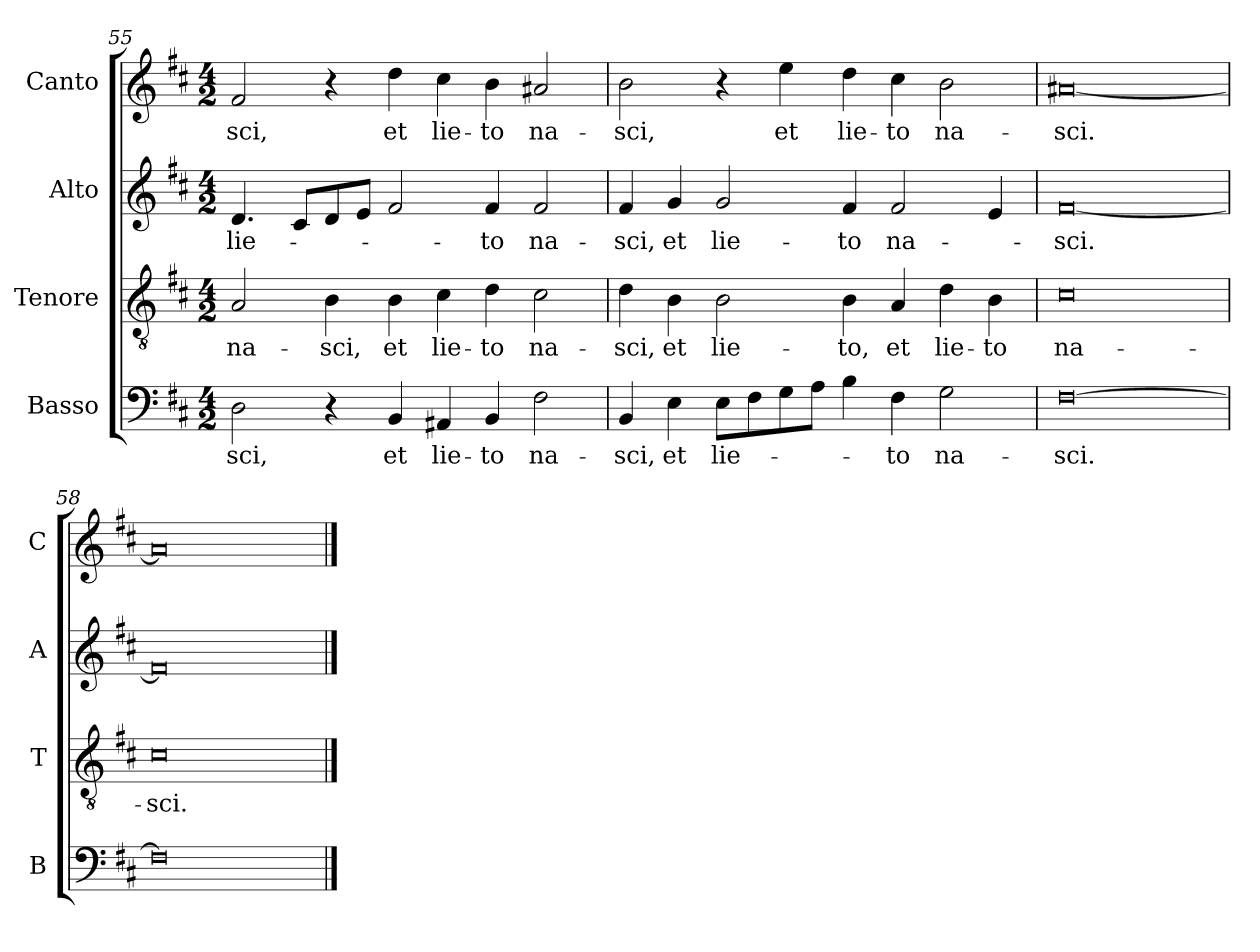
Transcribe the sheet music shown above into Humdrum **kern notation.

**kern	**text	**kern	**text	**kern	**text	**kern	**text
*part4	*part4	*part3	*part3	*part2	*part2	*part1	*part1
*staff4	*staff4	*staff3	*staff3	*staff2	*staff2	*staff1	*staff1
*I"Basso	*	*I"Tenore	*	*I"Alto	*	*I"Canto	*
*I'B	*	*I'T	*	*I'A	*	*I'C	*
*clefF4	*	*clefGv2	*	*clefG2	*	*clefG2	*
*k[f#c#]	*	*k[f#c#]	*	*k[f#c#]	*	*k[f#c#]	*
*D:	*	*D:	*	*D:	*	*D:	*
*M4/2	*	*M4/2	*	*M4/2	*	*M4/2	*
=55	=55	=55	=55	=55	=55	=55	=55
!	!LO:LY:b	!	!LO:LY:b	!	!LO:LY:b	!	!LO:LY:b
2D\	-sci,	2A/	na-	4.d/	lie-	2f#/	-sci,
.	.	.	.	8c#/L	.	.	.
!	!	!	!LO:LY:b	!	!	!	!
4r	.	4B\	-sci,	8d/	.	4r	.
.	.	.	.	8e/J	.	.	.
!	!LO:LY:b	!	!LO:LY:b	!	!	!	!LO:LY:b
4BB/	et	4B\	et	2f#/	.	4dd\	et
!	!LO:LY:b	!	!LO:LY:b	!	!	!	!LO:LY:b
4AA#X/	lie-	4c#\	lie-	.	.	4cc#\	lie-
!	!LO:LY:b	!	!LO:LY:b	!	!LO:LY:b	!	!LO:LY:b
4BB/	-to	4d\	-to	4f#/	-to	4b\	-to
!	!LO:LY:b	!	!LO:LY:b	!	!LO:LY:b	!	!LO:LY:b
2F#\	na-	2c#\	na-	2f#/	na-	2a#X/	na-
!!LO:LB:g=z
=56	=56	=56	=56	=56	=56	=56	=56
!	!LO:LY:b	!	!LO:LY:b	!	!LO:LY:b	!	!LO:LY:b
4BB/	-sci,	4d\	-sci,	4f#/	-sci,	2b\	-sci,
!	!LO:LY:b	!	!LO:LY:b	!	!LO:LY:b	!	!
4E\	et	4B\	et	4g/	et	.	.
!	!LO:LY:b	!	!LO:LY:b	!	!LO:LY:b	!	!
8E\L	lie-	2B\	lie-	2g/	lie-	4r	.
8F#\	.	.	.	.	.	.	.
!	!	!	!	!	!	!	!LO:LY:b
8G\	.	.	.	.	.	4ee\	et
8A\J	.	.	.	.	.	.	.
!	!	!	!LO:LY:b	!	!LO:LY:b	!	!LO:LY:b
4B\	.	4B\	-to,	4f#/	-to	4dd\	lie-
!	!LO:LY:b	!	!LO:LY:b	!	!LO:LY:b	!	!LO:LY:b
4F#\	-to	4A/	et	2f#/	na-	4cc#\	-to
!	!LO:LY:b	!	!LO:LY:b	!	!	!	!LO:LY:b
2G\	na-	4d\	lie-	.	.	2b\	na-
!	!	!	!LO:LY:b	!	!	!	!
.	.	4B\	-to	4e/	.	.	.
=57	=57	=57	=57	=57	=57	=57	=57
!	!LO:LY:b	!	!LO:LY:b	!	!LO:LY:b	!	!LO:LY:b
[0F#	-sci.	0c#	na-	[0f#	-sci.	[0a#X	-sci.
=58	=58	=58	=58	=58	=58	=58	=58
!	!	!	!LO:LY:b	!	!	!	!
0F#]	.	0c#	-sci.	0f#]	.	0a#]	.
==	==	==	==	==	==	==	==
*-	*-	*-	*-	*-	*-	*-	*-
